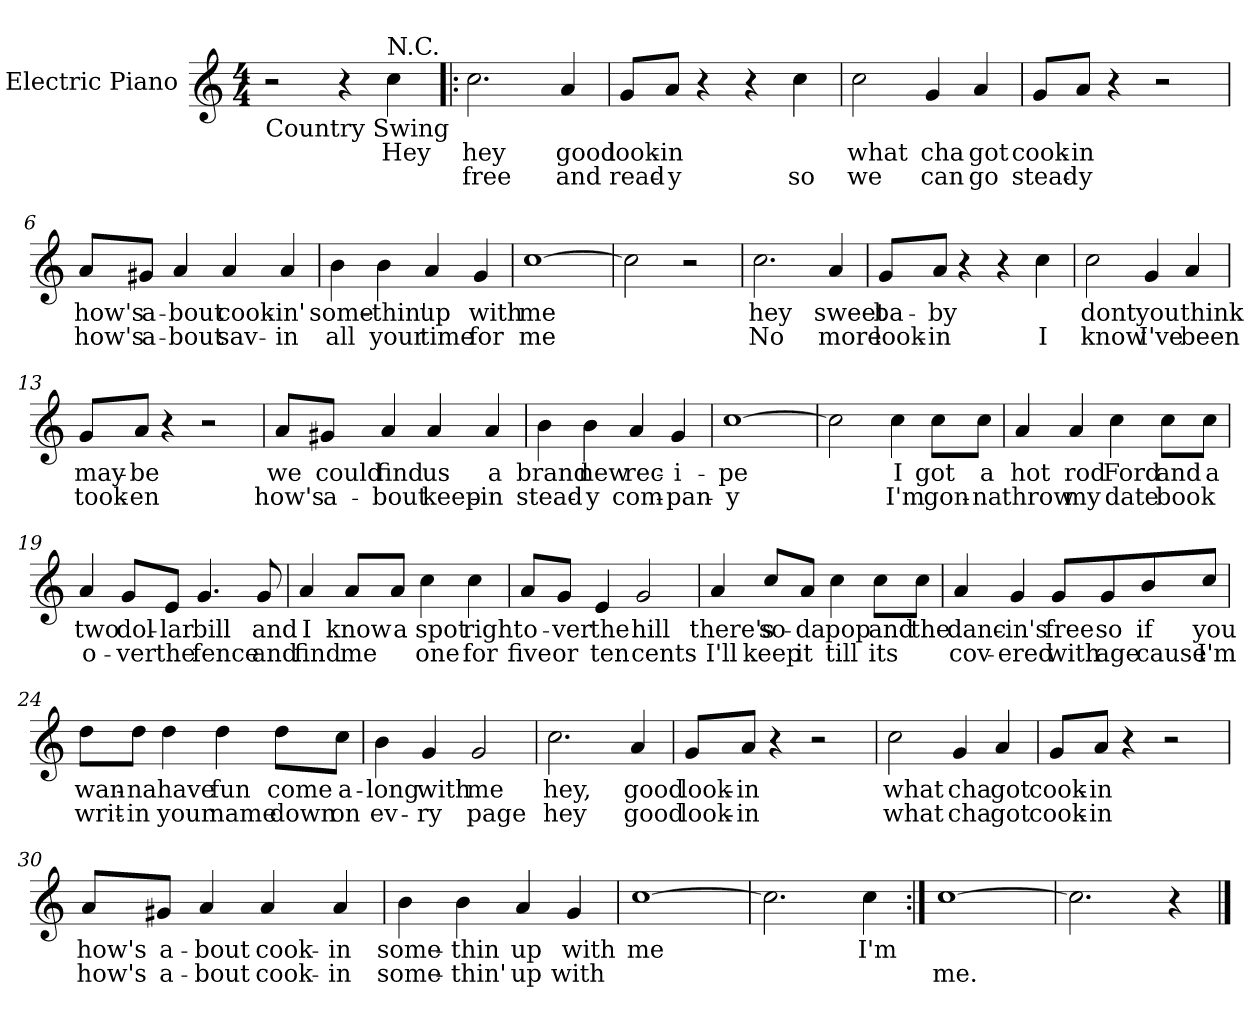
**kern	**text	**text
*part1	*part1	*part1
*staff1	*staff1	*staff1
*I"Electric Piano	*	*
*I'E.Pno	*	*
*clefG2	*	*
*k[]	*	*
*C:	*	*
*M4/4	*	*
=1	=1	=1
!LO:TX:b:t=Country Swing	!	!
2r	.	.
4r	.	.
!LO:TX:a:t=N.C.	!	!
4cc\	Hey	.
=2!|:	=2!|:	=2!|:
2.cc\	hey	free
4a/	good	and
=3	=3	=3
8g/L	look-	read-
8a/J	-in	-y
4r	.	.
4r	.	.
4cc\	.	so
=4	=4	=4
2cc\	what	we
4g/	cha	can
4a/	got	go
=5	=5	=5
8g/L	cook-	stead-
8a/J	-in	-y
4r	.	.
2r	.	.
!!LO:LB:g=z
=6	=6	=6
8a/L	how's	how's
8g#X/J	a-	a-
4a/	-bout	-bout
4a/	cook-	sav-
4a/	-in'	-in
=7	=7	=7
4b\	some-	all
4b\	-thin'	your
4a/	up	time
4g/	with	for
=8	=8	=8
[1cc	me	me
=9	=9	=9
2cc\]	.	.
2r	.	.
!!LO:LB:g=z
=10	=10	=10
2.cc\	hey	No
4a/	sweet	more
=11	=11	=11
8g/L	ba-	look-
8a/J	-by	-in
4r	.	.
4r	.	.
4cc\	.	I
=12	=12	=12
2cc\	dont	know
4g/	you	I've
4a/	think	been
=13	=13	=13
8g/L	may-	took-
8a/J	-be	-en
4r	.	.
2r	.	.
!!LO:LB:g=z
=14	=14	=14
8a/L	we	how's
8g#X/J	could	a-
4a/	find	-bout
4a/	us	keep-
4a/	a	in
=15	=15	=15
4b\	brand	stead-
4b\	new	-y
4a/	rec-	com-
4g/	-i-	-pan-
=16	=16	=16
[1cc	-pe	-y
=17	=17	=17
2cc\]	.	.
4cc\	I	I'm
8cc\L	got	gon-
8cc\J	a	-na
!!LO:LB:g=z
=18	=18	=18
4a/	hot	throw
4a/	rod	my
4cc\	Ford	date
8cc\L	and	book
8cc\J	a	.
=19	=19	=19
4a/	two	o-
8g/L	dol-	-ver
8e/J	-lar	the
4.g/	bill	fence
8g/	and	and
=20	=20	=20
4a/	I	find
8a/L	know	me
8a/J	a	.
4cc\	spot	one
4cc\	right	for
=21	=21	=21
8a/L	o-	five
8g/J	-ver	or
4e/	the	ten
2g/	hill	cents
!!LO:LB:g=z
=22	=22	=22
4a/	there's	I'll
8cc/L	so-	keep
8a/J	-da	it
4cc\	pop	till
8cc\L	and	its
8cc\J	the	.
=23	=23	=23
4a/	danc-	cov-
4g/	-in's	-ered
8g/L	free	with
8g/	so	age
8b/	if	cause
8cc/J	you	I'm
=24	=24	=24
8dd\L	wan-	writ-
8dd\J	-na	-in
4dd\	have	your
4dd\	fun	name
8dd\L	come	down
8cc\J	a-	on
=25	=25	=25
4b\	-long	ev-
4g/	with	-ry
2g/	me	page
!!LO:LB:g=z
=26	=26	=26
2.cc\	hey,	hey
4a/	good	good
=27	=27	=27
8g/L	look-	look-
8a/J	-in	-in
4r	.	.
2r	.	.
=28	=28	=28
2cc\	what	what
4g/	cha	cha
4a/	got	got
=29	=29	=29
8g/L	cook-	cook-
8a/J	-in	-in
4r	.	.
2r	.	.
!!LO:LB:g=z
=30	=30	=30
8a/L	how's	how's
8g#X/J	a-	a-
4a/	-bout	-bout
4a/	cook-	cook-
4a/	-in	-in
=31	=31	=31
4b\	some-	some-
4b\	-thin	-thin'
4a/	up	up
4g/	with	with
=32	=32	=32
[1cc	me	.
=33	=33	=33
2.cc\]	.	.
4cc\	I'm	.
=34:|!	=34:|!	=34:|!
[1cc	.	me.
=35	=35	=35
2.cc\]	.	.
4r	.	.
==	==	==
*-	*-	*-
